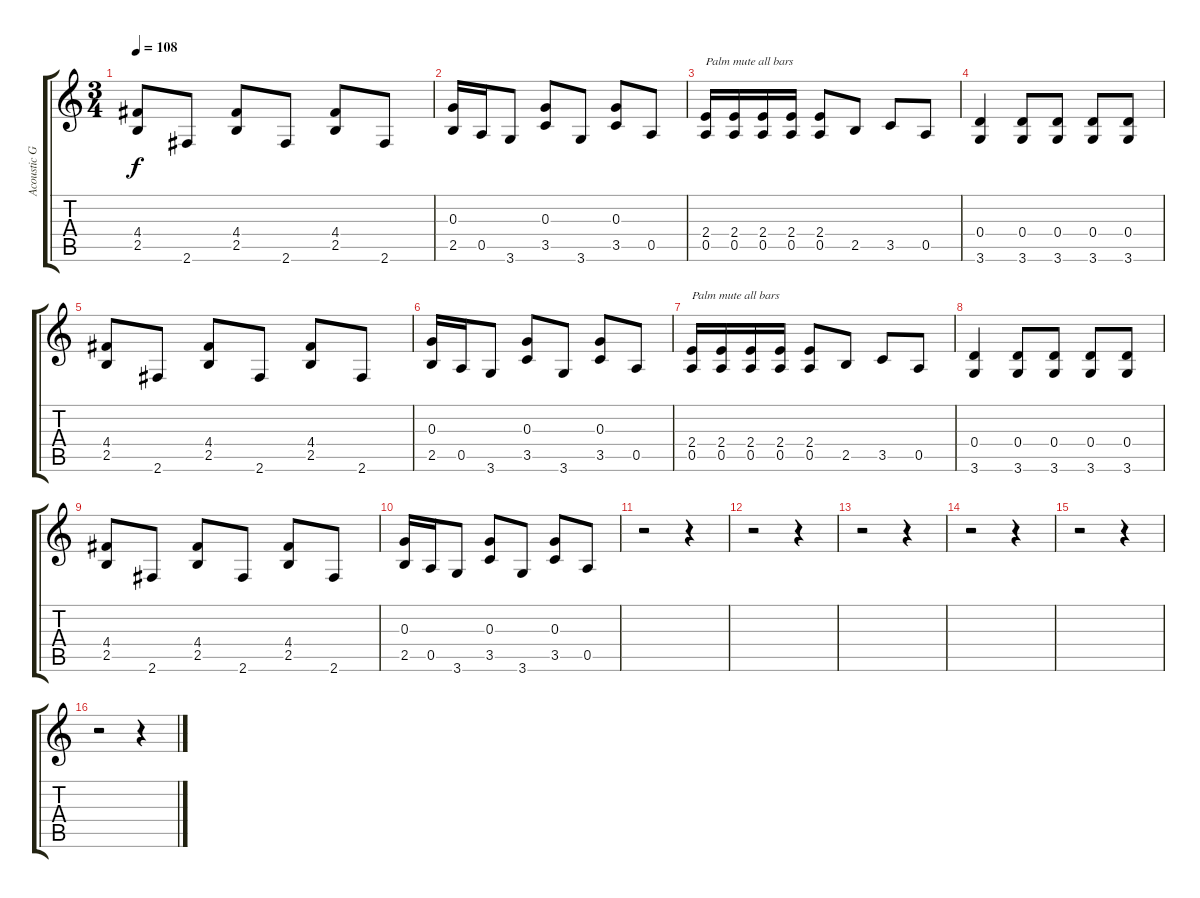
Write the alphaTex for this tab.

\track ("Acoustic Guitar (Riff A1)" "Acoustic G") {instrument acousticguitarsteel}
\staff {score tabs}
\tuning (E4 B3 G3 D3 A2 E2) {hide}
\ts (3 4)
\tempo 108
\clef g2
\ks c
(4.4 2.5).8{dy f} 2.6.8 (4.4 2.5).8 2.6.8 (4.4 2.5).8 2.6.8 |
(0.3 2.5).16 0.5.16 3.6.8 (0.3 3.5).8 3.6.8 (0.3 3.5).8 0.5.8 |
(2.4 0.5).16{txt "Palm mute all bars"} (2.4 0.5).16 (2.4 0.5).16 (2.4 0.5).16 (2.4 0.5).8 2.5.8 3.5.8 0.5.8 |
(0.4 3.6).4 (0.4 3.6).8 (0.4 3.6).8 (0.4 3.6).8 (0.4 3.6).8 |
(4.4 2.5).8 2.6.8 (4.4 2.5).8 2.6.8 (4.4 2.5).8 2.6.8 |
(0.3 2.5).16 0.5.16 3.6.8 (0.3 3.5).8 3.6.8 (0.3 3.5).8 0.5.8 |
(2.4 0.5).16{txt "Palm mute all bars"} (2.4 0.5).16 (2.4 0.5).16 (2.4 0.5).16 (2.4 0.5).8 2.5.8 3.5.8 0.5.8 |
(0.4 3.6).4 (0.4 3.6).8 (0.4 3.6).8 (0.4 3.6).8 (0.4 3.6).8 |
(4.4 2.5).8 2.6.8 (4.4 2.5).8 2.6.8 (4.4 2.5).8 2.6.8 |
(0.3 2.5).16 0.5.16 3.6.8 (0.3 3.5).8 3.6.8 (0.3 3.5).8 0.5.8 |
r.2 r.4 |
r.2 r.4 |
r.2 r.4 |
r.2 r.4 |
r.2 r.4 |
r.2 r.4
